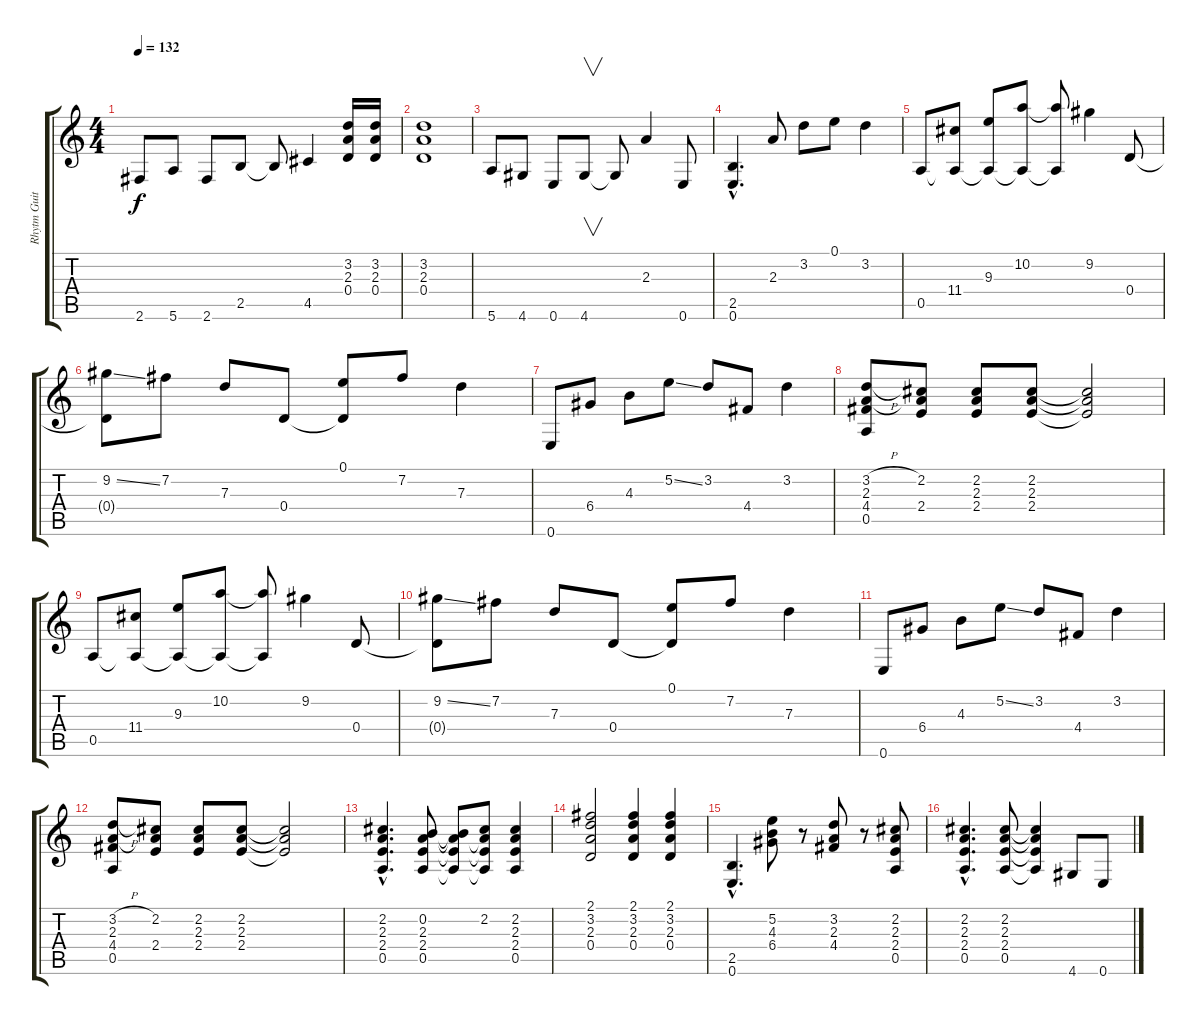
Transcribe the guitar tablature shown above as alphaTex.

\track ("Rhytm Guitar" "Rhytm Guit") {instrument distortionguitar}
\staff {score tabs}
\tuning (E4 B3 G3 D3 A2 E2) {hide}
\ts (4 4)
\tempo 132
\clef g2
\ks c
2.6.8{dy f} 5.6.8 2.6.8 2.5.8 2.5{t}.8 4.5.4 (3.2 2.3 0.4).16 (3.2 2.3 0.4).16 |
(3.2 2.3 0.4).1 |
5.6.8 4.6.8 0.6.8 4.6.8{v} 4.6{t}.8 2.3.4 0.6.8 |
(2.5{hac} 0.6{hac}).4{d} 2.3.8 3.2.8 0.1.8 3.2.4 |
0.5.8 (11.4 0.5{t}).8 (9.3 0.5{t}).8 (10.2 0.5{t}).8 (10.2{t} 0.5{t}).8 9.2.4 0.4.8 |
(9.2{ss} 0.4{t}).8 7.2.8 7.3.8 0.4.8 (0.1 0.4{t}).8 7.2.8 7.3.4 |
0.6.8 6.4.8 4.3.8 5.2{ss}.8 3.2.8 4.4.8 3.2.4 |
(3.2{h} 2.3 4.4 0.5).8 (2.2 2.3{t} 2.4).8 (2.2 2.3 2.4).8 (2.2 2.3 2.4).8 (2.2{t} 2.3{t} 2.4{t}).2 |
0.5.8 (11.4 0.5{t}).8 (9.3 0.5{t}).8 (10.2 0.5{t}).8 (10.2{t} 0.5{t}).8 9.2.4 0.4.8 |
(9.2{ss} 0.4{t}).8 7.2.8 7.3.8 0.4.8 (0.1 0.4{t}).8 7.2.8 7.3.4 |
0.6.8 6.4.8 4.3.8 5.2{ss}.8 3.2.8 4.4.8 3.2.4 |
(3.2{h} 2.3 4.4 0.5).8 (2.2 2.3{t} 2.4).8 (2.2 2.3 2.4).8 (2.2 2.3 2.4).8 (2.2{t} 2.3{t} 2.4{t}).2 |
(2.2{hac} 2.3{hac} 2.4{hac} 0.5{hac}).4{d} (0.2 2.3 2.4 0.5).8 (0.2{t} 2.3{t} 2.4{t} 0.5{t}).8 (2.2 2.3{t} 2.4{t} 0.5{t}).8 (2.2 2.3 2.4 0.5).4 |
(2.1 3.2 2.3 0.4).2 (2.1 3.2 2.3 0.4).4 (2.1 3.2 2.3 0.4).4 |
(2.5{hac} 0.6{hac}).4{d} (5.2 4.3 6.4).8 r.8 (3.2 2.3 4.4).8 r.8 (2.2 2.3 2.4 0.5).8 |
(2.2{hac} 2.3{hac} 2.4{hac} 0.5{hac}).4{d} (2.2 2.3 2.4 0.5).8 (2.2{t} 2.3{t} 2.4{t} 0.5{t}).4 4.6.8 0.6.8
